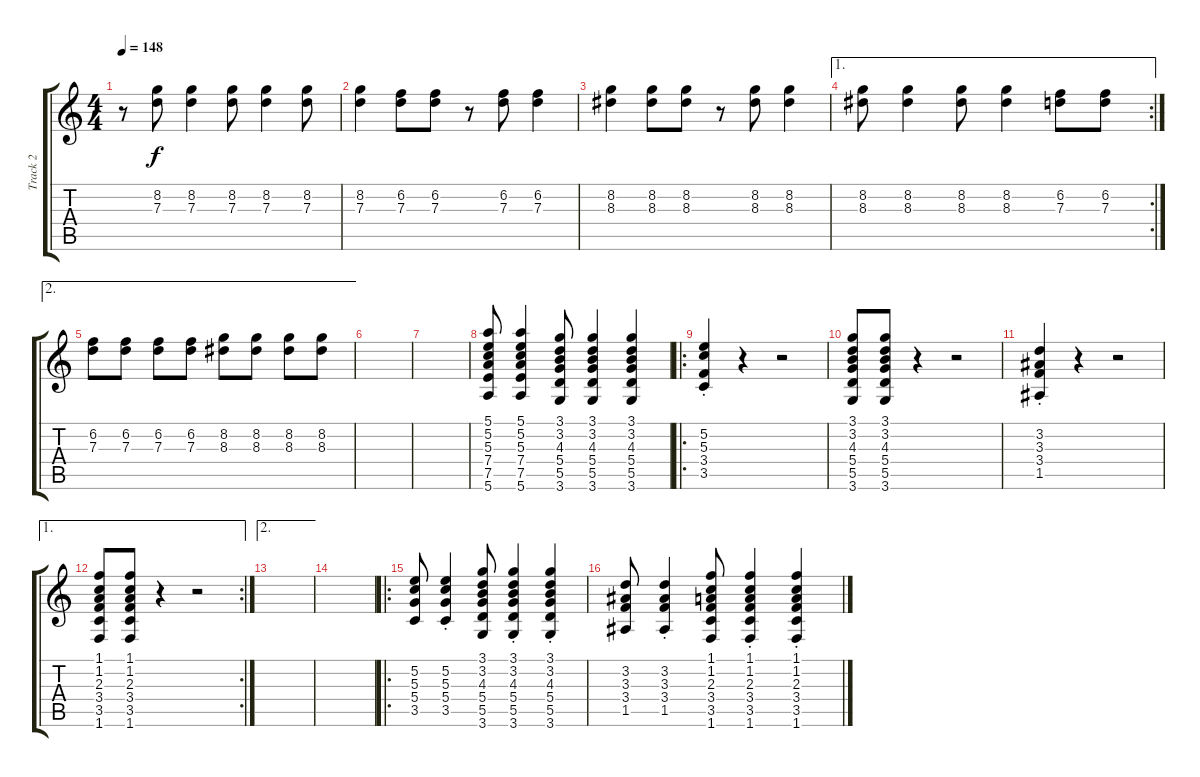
\track ("Track 2" "Track 2") {instrument distortionguitar}
\staff {score tabs}
\tuning (E4 B3 G3 D3 A2 E2) {hide}
\ts (4 4)
\tempo 148
\clef g2
\ks c
r.8{dy f} (8.2 7.3).8 (8.2 7.3).4 (8.2 7.3).8 (8.2 7.3).4 (8.2 7.3).8 |
(8.2 7.3).4 (6.2 7.3).8 (6.2 7.3).8 r.8 (6.2 7.3).8 (6.2 7.3).4 |
(8.2 8.3).4 (8.2 8.3).8 (8.2 8.3).8 r.8 (8.2 8.3).8 (8.2 8.3).4 |
\ae 1
\rc 2
(8.2 8.3).8 (8.2 8.3).4 (8.2 8.3).8 (8.2 8.3).4 (6.2 7.3).8 (6.2 7.3).8 |
\ae 2
(6.2 7.3).8 (6.2 7.3).8 (6.2 7.3).8 (6.2 7.3).8 (8.2 8.3).8 (8.2 8.3).8 (8.2 8.3).8 (8.2 8.3).8 |
|
|
(5.1 5.2 5.3 7.4 7.5 5.6).8 (5.1 5.2 5.3 7.4 7.5 5.6).4 (3.1 3.2 4.3 5.4 5.5 3.6).8 (3.1 3.2 4.3 5.4 5.5 3.6).4 (3.1 3.2 4.3 5.4 5.5 3.6).4 |
\ro
(5.2{st} 5.3 3.4 3.5).4 r.4 r.2 |
(3.1 3.2 4.3 5.4 5.5 3.6).8 (3.1 3.2 4.3 5.4 5.5 3.6).8 r.4 r.2 |
(3.2{st} 3.3 3.4 1.5).4 r.4 r.2 |
\ae 1
\rc 2
(1.1 1.2 2.3 3.4 3.5 1.6).8 (1.1 1.2 2.3 3.4 3.5 1.6).8 r.4 r.2 |
\ae 2
|
|
\ro
(5.2 5.3 5.4 3.5).8 (5.2 5.3 5.4 3.5{st}).4 (3.1 3.2 4.3 5.4 5.5 3.6).8 (3.1 3.2 4.3 5.4 5.5{st} 3.6{st}).4 (3.1{st} 3.2 4.3 5.4 5.5{st} 3.6).4 |
(3.2 3.3 3.4 1.5).8 (3.2 3.3 3.4 1.5{st}).4 (1.1 1.2 2.3 3.4 3.5 1.6).8 (1.1 1.2 2.3 3.4 3.5{st} 1.6).4 (1.1 1.2 2.3 3.4 3.5{st} 1.6).4
